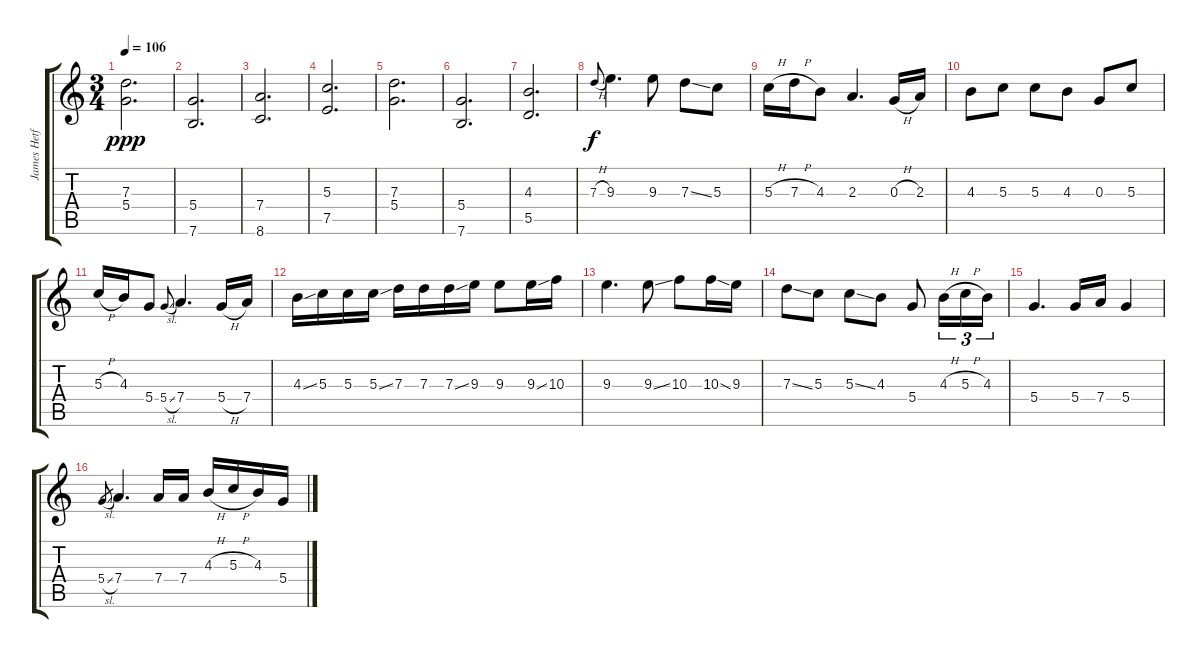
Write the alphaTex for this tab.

\track ("James Hetfield" "James Hetf") {instrument distortionguitar}
\staff {score tabs}
\tuning (E4 B3 G3 D3 A2 E2) {hide}
\ts (3 4)
\tempo 106
\clef g2
\ks c
(7.3 5.4).2{d dy ppp} |
(5.4 7.6).2{d} |
(7.4 8.6).2{d} |
(5.3 7.5).2{d} |
(7.3 5.4).2{d} |
(5.4 7.6).2{d} |
(4.3 5.5).2{d} |
7.3{h}.8{gr onbeat dy f} 9.3.4{d volume 15 balance 11 instrument distortionguitar} 9.3.8 7.3{ss}.8 5.3.8 |
5.3{h}.16 7.3{h}.16 4.3.8 2.3.4{d} 0.3{h}.16 2.3.16 |
4.3.8 5.3.8 5.3.8 4.3.8 0.3.8 5.3.8 |
5.3{h}.16 4.3.16 5.4.8 5.4{sl}.8{gr onbeat} 7.4.4{d} 5.4{h}.16 7.4.16 |
4.3{ss}.16 5.3.16 5.3.16 5.3{ss}.16 7.3.16 7.3.16 7.3{ss}.16 9.3.16 9.3.8 9.3{ss}.16 10.3.16 |
9.3.4{d} 9.3{ss}.8 10.3.8 10.3{ss}.16 9.3.16 |
7.3{ss}.8 5.3.8 5.3{ss}.8 4.3.8 5.4.8 4.3{h}.16{tu (3 2)} 5.3{h}.16{tu (3 2)} 4.3.16{tu (3 2)} |
5.4.4{d} 5.4.16 7.4.16 5.4.4 |
5.4{sl}.8{gr} 7.4.4{d} 7.4.16 7.4.16 4.3{h}.16 5.3{h}.16 4.3.16 5.4.16
